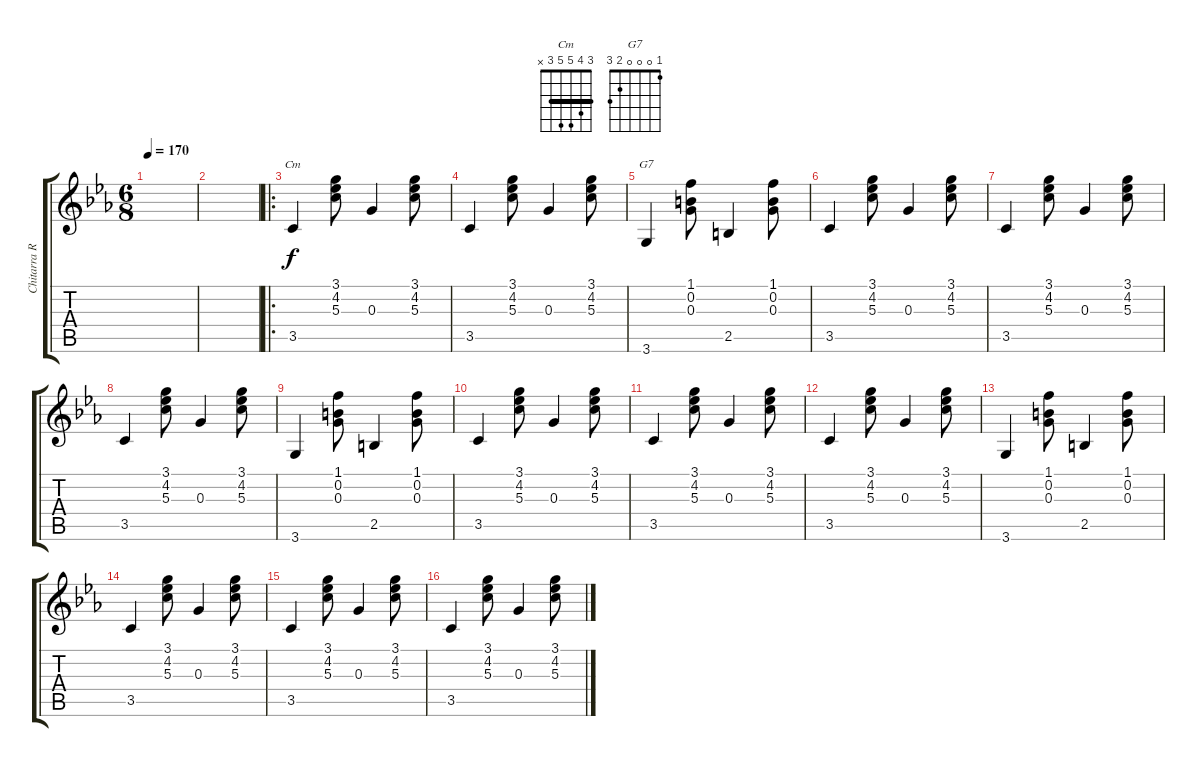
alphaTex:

\track ("Chitarra Ritmica" "Chitarra R") {instrument acousticguitarnylon}
\staff {score tabs}
\tuning (E4 B3 G3 D3 A2 E2) {hide}
\chord ("Cm" 3 4 5 5 3 x) {barre 3}
\chord ("G7" 1 0 0 0 2 3)
\ts (6 8)
\tempo 170
\clef g2
\ks eb
|
|
\ro
3.5.4{ch "Cm"} (3.1 4.2 5.3).8 0.3.4 (3.1 4.2 5.3).8 |
3.5.4 (3.1 4.2 5.3).8 0.3.4 (3.1 4.2 5.3).8 |
3.6.4{ch "G7"} (1.1 0.2 0.3).8 2.5.4 (1.1 0.2 0.3).8 |
3.5.4 (3.1 4.2 5.3).8 0.3.4 (3.1 4.2 5.3).8 |
3.5.4 (3.1 4.2 5.3).8 0.3.4 (3.1 4.2 5.3).8 |
3.5.4 (3.1 4.2 5.3).8 0.3.4 (3.1 4.2 5.3).8 |
3.6.4 (1.1 0.2 0.3).8 2.5.4 (1.1 0.2 0.3).8 |
3.5.4 (3.1 4.2 5.3).8 0.3.4 (3.1 4.2 5.3).8 |
3.5.4 (3.1 4.2 5.3).8 0.3.4 (3.1 4.2 5.3).8 |
3.5.4 (3.1 4.2 5.3).8 0.3.4 (3.1 4.2 5.3).8 |
3.6.4 (1.1 0.2 0.3).8 2.5.4 (1.1 0.2 0.3).8 |
3.5.4 (3.1 4.2 5.3).8 0.3.4 (3.1 4.2 5.3).8 |
3.5.4 (3.1 4.2 5.3).8 0.3.4 (3.1 4.2 5.3).8 |
3.5.4 (3.1 4.2 5.3).8 0.3.4 (3.1 4.2 5.3).8
